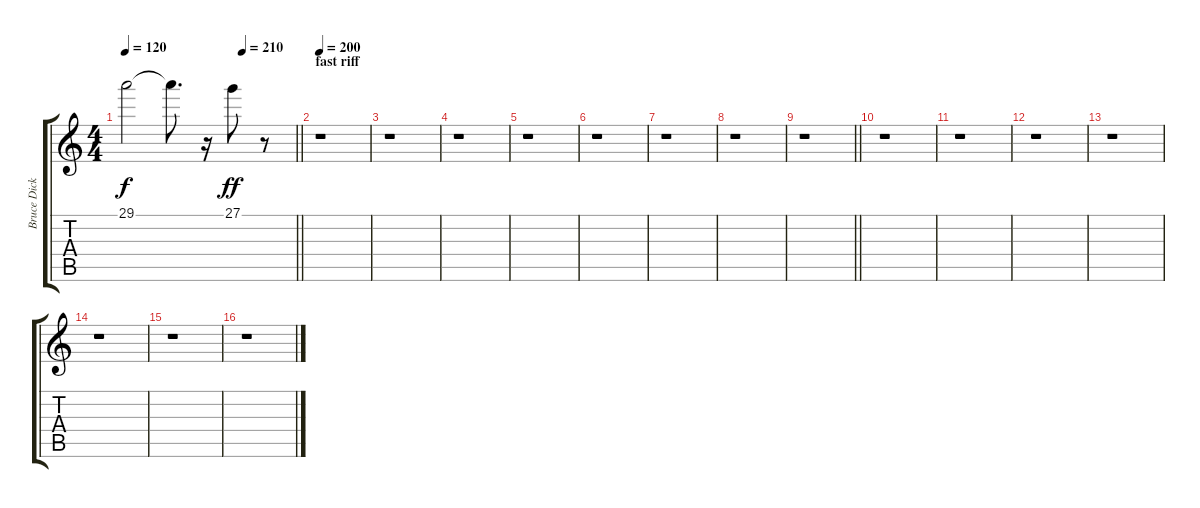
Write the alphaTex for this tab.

\track ("Bruce Dickinson" "Bruce Dick") {instrument choiraahs}
\staff {score tabs}
\tuning (E4 B3 G3 D3 A2 E2) {hide}
\ts (4 4)
\tempo (210 0.6875)
\tempo 120
\clef g2
\barLineRight lightlight
\ks c
29.1{t}.2{dy f} 29.1{t}.8{d} r.16 27.1.8{dy ff} r.8 |
\section ("" "fast riff")
\tempo 220
\tempo 200
r.1 |
r.1 |
r.1 |
r.1 |
r.1 |
r.1 |
r.1 |
\barLineRight lightlight
r.1 |
r.1 |
r.1 |
r.1 |
r.1 |
r.1 |
r.1 |
r.1
